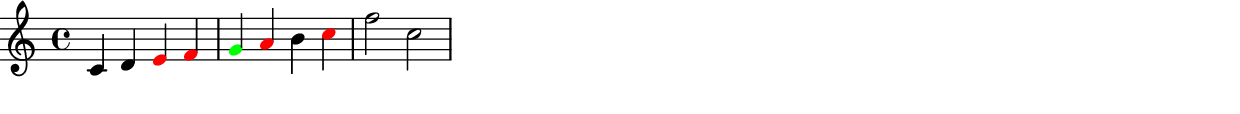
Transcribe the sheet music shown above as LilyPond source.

%% Generated by lilypond-book
%% Options: [exampleindent=10.16\mm,indent=0\mm,line-width=160\mm,quote]
\include "lilypond-book-preamble.ly"


% ****************************************************************
% Start cut-&-pastable-section
% ****************************************************************

#(ly:set-option 'eps-box-padding 3.000000)



\paper {
  indent = 0\mm
  line-width = 160\mm
  % offset the left padding, also add 1mm as lilypond creates cropped
  % images with a little space on the right
  line-width = #(- line-width (* mm  3.000000) (* mm 1))
  line-width = 160\mm - 2.0 * 10.16\mm
  % offset the left padding, also add 1mm as lilypond creates cropped
  % images with a little space on the right
  line-width = #(- line-width (* mm  3.000000) (* mm 1))
}

\layout {
  
}




% ****************************************************************
% ly snippet:
% ****************************************************************
\sourcefileline 357
\relative {
  c'4 d
  \override NoteHead.color = #red
  e4 f |
  \once \override NoteHead.color = #green
  g4 a
  \once \revert NoteHead.color
  b c |
  \revert NoteHead.color
  f2 c |
}



% ****************************************************************
% end ly snippet
% ****************************************************************
